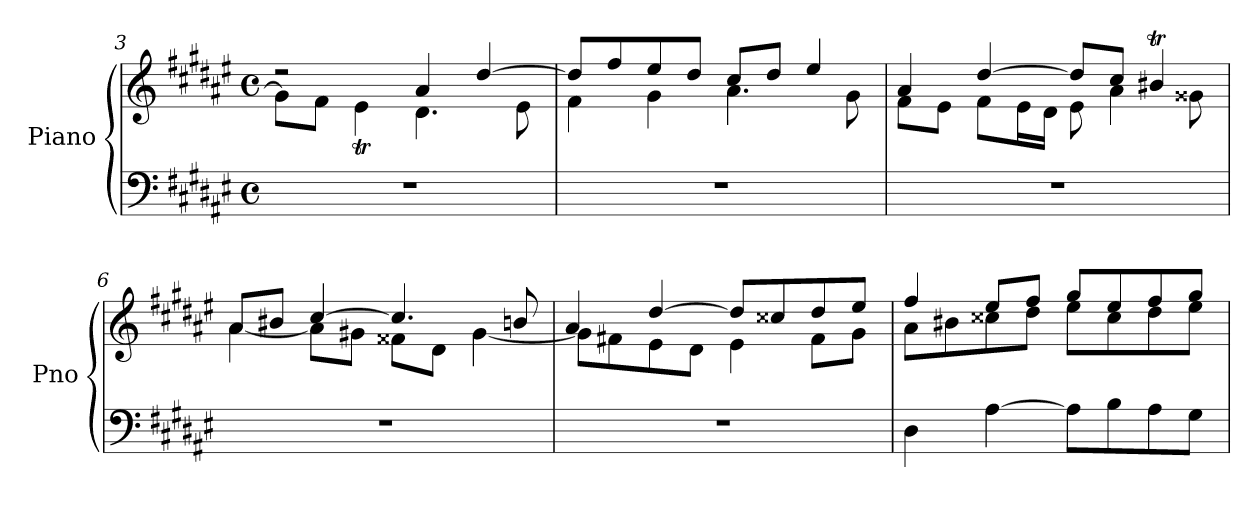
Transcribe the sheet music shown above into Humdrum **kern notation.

**kern	**kern
*part1	*part1
*staff2	*staff1
*I"Piano	*
*I'Pno	*
*clefF4	*clefG2
*k[f#c#g#d#a#e#]	*k[f#c#g#d#a#e#]
*M4/4	*M4/4
*met(c)	*met(c)
=3	=3
*	*^
1r	2r	8g#\L]
.	.	8f#\J
.	.	4e#t\
.	4a#/	4.d#\
.	[4dd#/	.
.	.	8e#\
=4	=4	=4
1r	8dd#/L]	4f#\
.	8ff#/	.
.	8ee#/	4g#\
.	8dd#/J	.
.	8cc#/L	4.a#\
.	8dd#/J	.
.	4ee#/	.
.	.	8g#\
=5	=5	=5
1r	4a#/	8f#\L
.	.	8e#\J
.	[4dd#/	8f#\L
.	.	16e#\L
.	.	16d#\JJ
.	8dd#/L]	8e#\
.	8cc#/J	4a#\
.	4b#Xt/	.
.	.	8g##X\
=6	=6	=6
1r	8a#/L	[4a#\
.	8b#X/J	.
.	[4cc#/	8a#\L]
.	.	8g#X\J
.	4.cc#/]	8f##X\L
.	.	8d#\J
.	.	[4g#\
.	8bn/	.
=7	=7	=7
1r	4a#/	8g#\L]
.	.	8f#X\
.	[4dd#/	8e#\
.	.	8d#\J
.	8dd#/L]	4e#\
.	8cc##X/	.
.	8dd#/	8f#\L
.	8ee#/J	8g#\J
=8	=8	=8
4D#\	4ff#/	8a#\L
.	.	8b#X\
[4A#\	8ee#/L	8cc##X\
.	8ff#/J	8dd#\J
8A#\L]	8gg#/L	8ee#\L
8B\	8ee#/	8cc##\
8A#\	8ff#/	8dd#\
8G#\J	8gg#/J	8ee#\J
*	*v	*v
=	=
*-	*-
